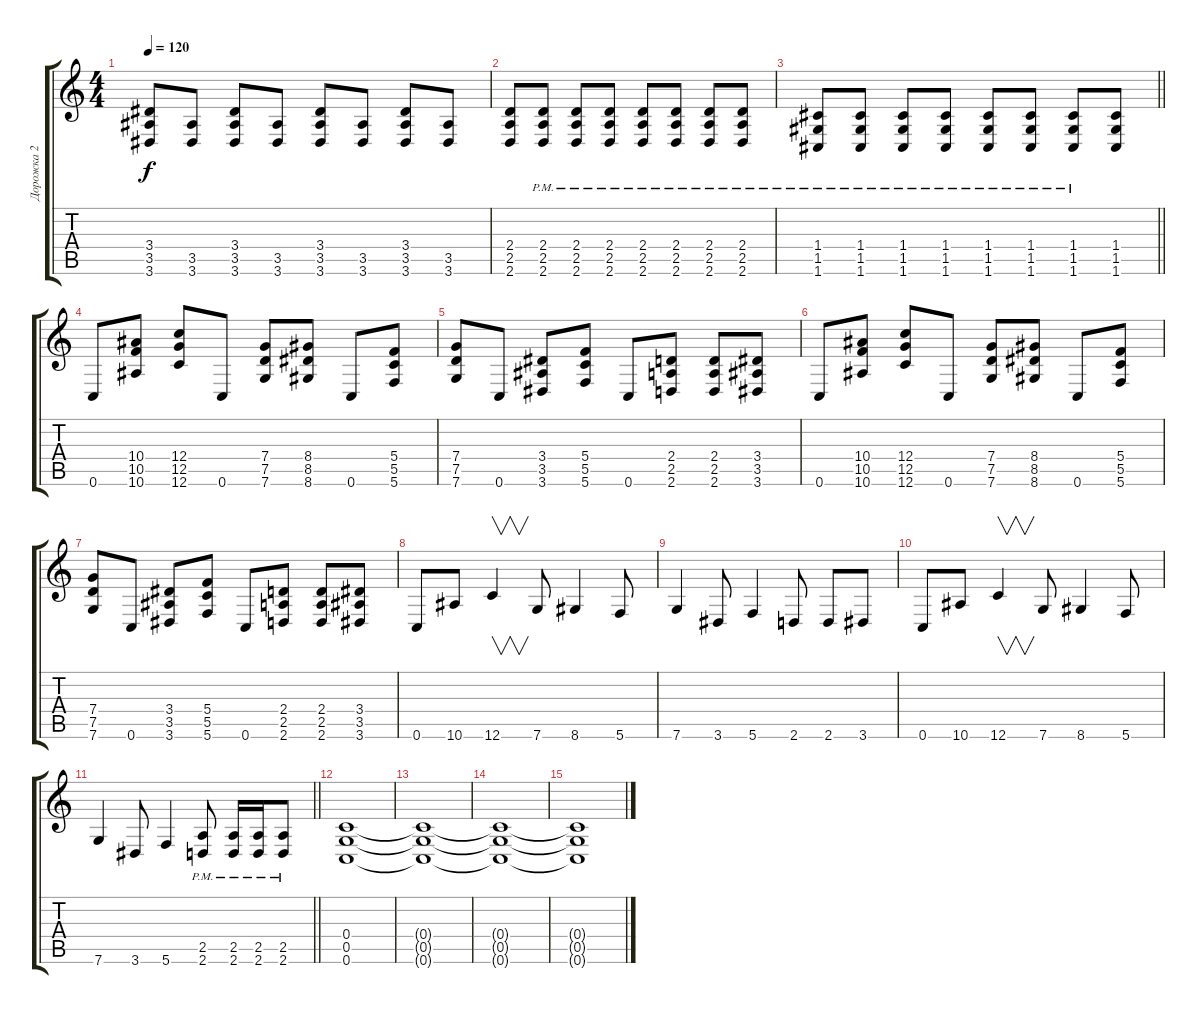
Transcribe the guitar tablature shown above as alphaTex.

\track ("Дорожка 2" "Дорожка 2") {instrument distortionguitar}
\staff {score tabs}
\tuning (D4 A3 F3 C3 G2 C2) {hide}
\ts (4 4)
\tempo 120
\clef g2
\ks c
(3.4{t} 3.5{t} 3.6{t}).8{dy f} (3.5 3.6).8 (3.4 3.5 3.6).8 (3.5 3.6).8 (3.4 3.5 3.6).8 (3.5 3.6).8 (3.4 3.5 3.6).8 (3.5 3.6).8 |
(2.4 2.5 2.6).8 (2.4{pm} 2.5{pm} 2.6{pm}).8 (2.4{pm} 2.5{pm} 2.6{pm}).8 (2.4{pm} 2.5{pm} 2.6{pm}).8 (2.4{pm} 2.5{pm} 2.6{pm}).8 (2.4{pm} 2.5{pm} 2.6{pm}).8 (2.4{pm} 2.5{pm} 2.6{pm}).8 (2.4{pm} 2.5{pm} 2.6{pm}).8 |
\barLineRight lightlight
(1.4{pm} 1.5{pm} 1.6{pm}).8 (1.4{pm} 1.5{pm} 1.6{pm}).8 (1.4{pm} 1.5{pm} 1.6{pm}).8 (1.4{pm} 1.5{pm} 1.6{pm}).8 (1.4{pm} 1.5{pm} 1.6{pm}).8 (1.4{pm} 1.5{pm} 1.6{pm}).8 (1.4{pm} 1.5{pm} 1.6{pm}).8 (1.4 1.5 1.6).8 |
0.6.8 (10.4 10.5 10.6).8 (12.4 12.5 12.6).8 0.6.8 (7.4 7.5 7.6).8 (8.4 8.5 8.6).8 0.6.8 (5.4 5.5 5.6).8 |
(7.4 7.5 7.6).8 0.6.8 (3.4 3.5 3.6).8 (5.4 5.5 5.6).8 0.6.8 (2.4 2.5 2.6).8 (2.4 2.5 2.6).8 (3.4 3.5 3.6).8 |
0.6.8 (10.4 10.5 10.6).8 (12.4 12.5 12.6).8 0.6.8 (7.4 7.5 7.6).8 (8.4 8.5 8.6).8 0.6.8 (5.4 5.5 5.6).8 |
(7.4 7.5 7.6).8 0.6.8 (3.4 3.5 3.6).8 (5.4 5.5 5.6).8 0.6.8 (2.4 2.5 2.6).8 (2.4 2.5 2.6).8 (3.4 3.5 3.6).8 |
0.6.8 10.6.8 12.6.4{v} 7.6.8 8.6.4 5.6.8 |
7.6.4 3.6.8 5.6.4 2.6.8 2.6.8 3.6.8 |
0.6.8 10.6.8 12.6.4{v} 7.6.8 8.6.4 5.6.8 |
\barLineRight lightlight
7.6.4 3.6.8 5.6.4 (2.5{pm} 2.6{pm}).8 (2.5{pm} 2.6{pm}).16 (2.5{pm} 2.6{pm}).16 (2.5{pm} 2.6{pm}).8 |
(0.4 0.5 0.6).1{volume 1} |
(0.4{t} 0.5{t} 0.6{t}).1 |
(0.4{t} 0.5{t} 0.6{t}).1 |
(0.4{t} 0.5{t} 0.6{t}).1
